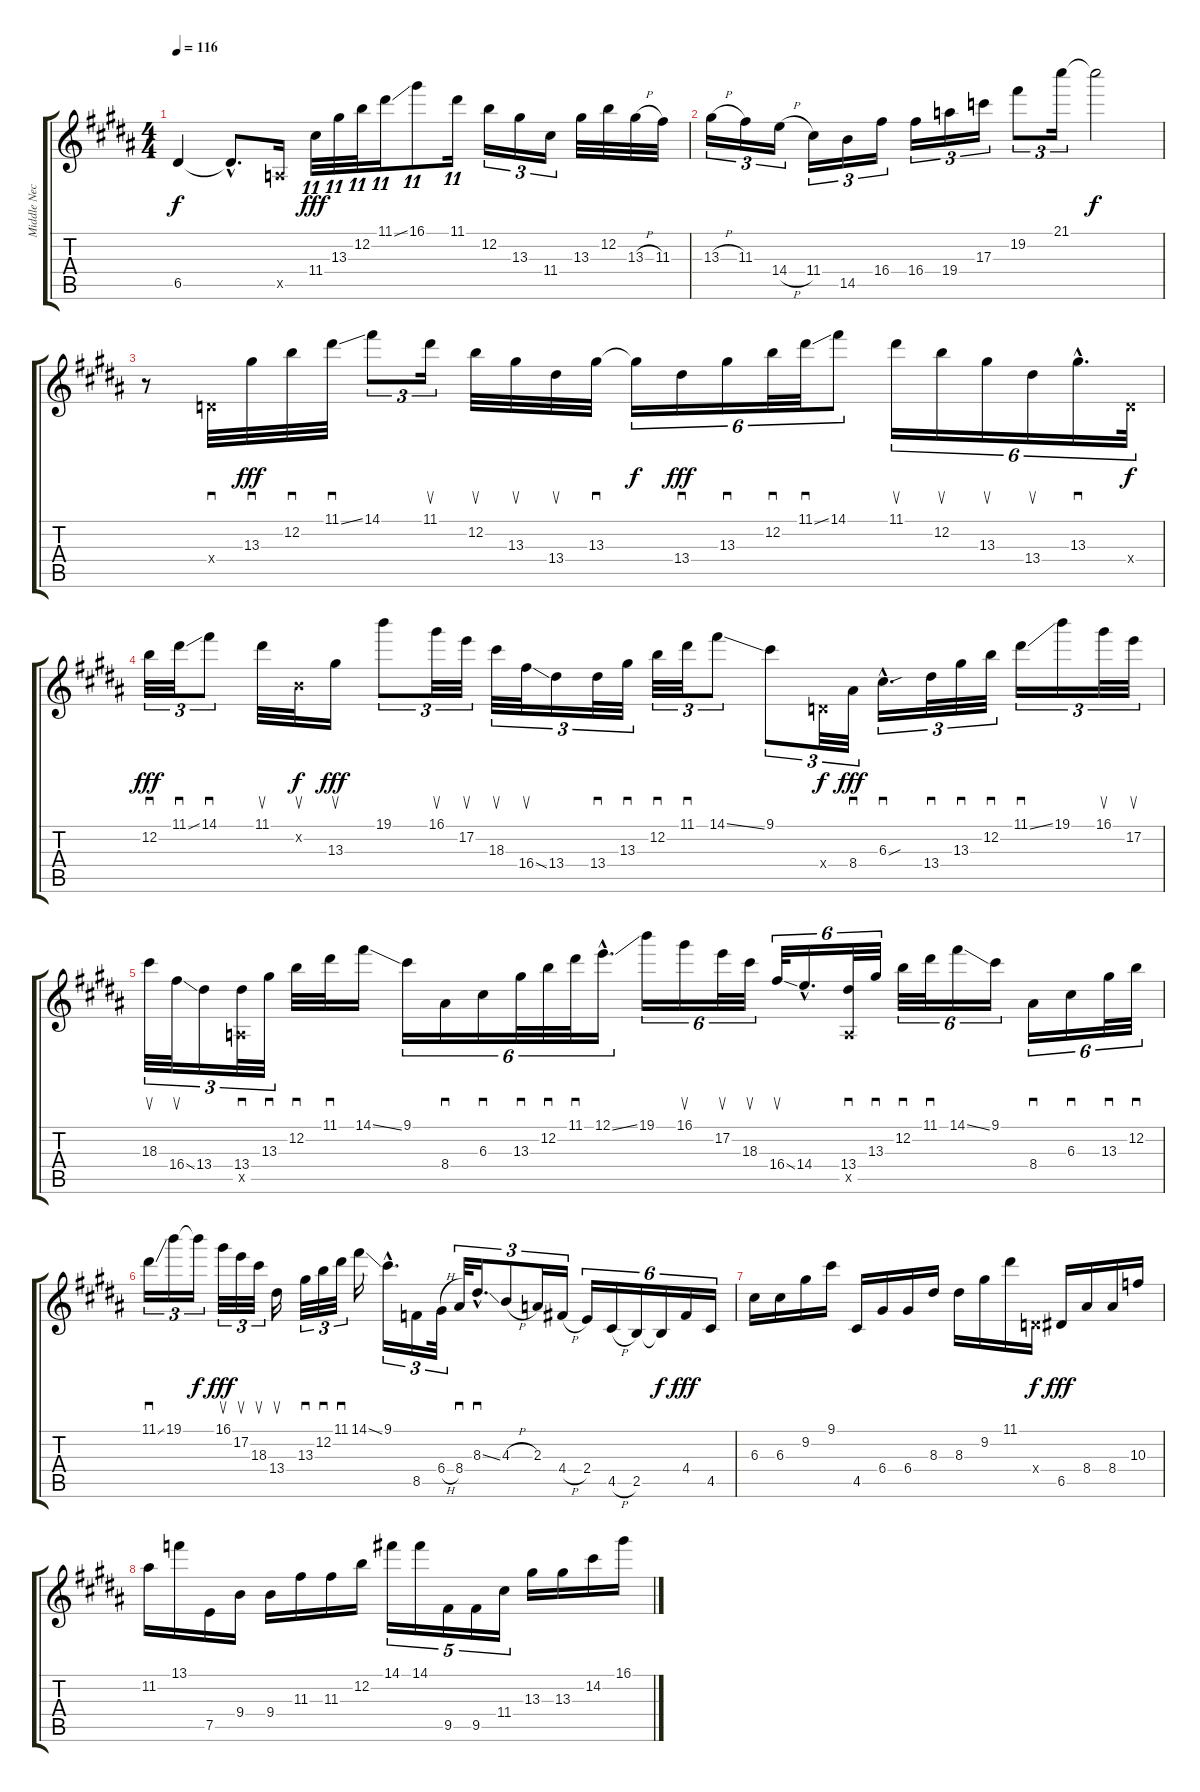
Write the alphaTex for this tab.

\track ("Middle Neck" "Middle Nec") {instrument overdrivenguitar}
\staff {score tabs}
\tuning (E4 B3 G3 D3 A2 E2) {hide}
\ts (4 4)
\tempo 116
\clef g2
\ks b
6.5{t}.4{dy f} 6.5{hac t}.8{d} 0.5{x}.16 11.4.32{tu (11 8) dy fff} 13.3.32{tu (11 8)} 12.2.32{tu (11 8)} 11.1{ss}.16{tu (11 8)} 16.1.8{tu (11 8)} 11.1.16{tu (11 8)} 12.2.16{tu (3 2)} 13.3.16{tu (3 2)} 11.4.16{tu (3 2)} 13.3.32 12.2.32 13.3{h}.32 11.3.32 |
13.3{h}.16{tu (3 2)} 11.3.16{tu (3 2)} 14.4{h}.16{tu (3 2)} 11.4.16{tu (3 2)} 14.5.16{tu (3 2)} 16.4.16{tu (3 2)} 16.4.16{tu (3 2)} 19.4.16{tu (3 2)} 17.3.16{tu (3 2)} 19.2.8{tu (3 2)} 21.1.16{tu (3 2)} 21.1{t}.2{dy f} |
r.8 0.4{x}.32{sd} 13.3.32{sd dy fff} 12.2.32{sd} 11.1{ss}.32{sd} 14.1.8{tu (3 2)} 11.1.16{su tu (3 2)} 12.2.32{su} 13.3.32{su} 13.4.32{su} 13.3.32{sd} 13.3{t}.16{tu (6 4) dy f} 13.4.16{sd tu (6 4) dy fff} 13.3.16{sd tu (6 4)} 12.2.32{sd tu (6 4)} 11.1{ss}.32{sd tu (6 4)} 14.1.8{tu (6 4)} 11.1.16{su tu (6 4)} 12.2.16{su tu (6 4)} 13.3.16{su tu (6 4)} 13.4.16{su tu (6 4)} 13.3{hac}.16{d sd tu (6 4)} 0.4{x}.32{tu (6 4) dy f} |
12.2.32{sd tu (3 2) dy fff} 11.1{ss}.32{sd tu (3 2)} 14.1.8{sd tu (3 2)} 11.1.32{su} 0.2{x}.32{su dy f} 13.3.16{su dy fff} 19.1.8{tu (3 2)} 16.1.32{su tu (3 2)} 17.2.32{su tu (3 2)} 18.3.32{su tu (3 2)} 16.4{ss}.32{su tu (3 2)} 13.4.16{tu (3 2)} 13.4.32{sd tu (3 2)} 13.3.32{sd tu (3 2)} 12.2.32{sd tu (3 2)} 11.1.32{sd tu (3 2)} 14.1{ss}.8{tu (3 2)} 9.1.8{tu (3 2)} 0.4{x}.32{tu (3 2) dy f} 8.4.32{sd tu (3 2) dy fff} 6.3{sou hac}.16{d sd tu (3 2)} 13.4.32{sd tu (3 2)} 13.3.32{sd tu (3 2)} 12.2.32{sd tu (3 2)} 11.1{ss}.16{sd tu (3 2)} 19.1.16{tu (3 2)} 16.1.32{su tu (3 2)} 17.2.32{su tu (3 2)} |
18.3.32{su tu (3 2)} 16.4{ss}.32{su tu (3 2)} 13.4.16{tu (3 2)} (13.4 0.5{x}).32{sd tu (3 2)} 13.3.32{sd tu (3 2)} 12.2.32{sd} 11.1.32{sd} 14.1{ss}.16 9.1.16{tu (6 4)} 8.4.16{sd tu (6 4)} 6.3.16{sd tu (6 4)} 13.3.32{sd tu (6 4)} 12.2.32{sd tu (6 4)} 11.1.32{sd tu (6 4)} 12.1{ss hac}.16{d tu (6 4)} 19.1.16{tu (6 4)} 16.1.16{su tu (6 4)} 17.2.32{su tu (6 4)} 18.3.32{su tu (6 4)} 16.4{ss}.32{su tu (6 4)} 14.4{hac}.16{d tu (6 4)} (13.4 0.5{x}).32{sd tu (6 4)} 13.3.32{sd tu (6 4)} 12.2.32{sd tu (6 4)} 11.1.32{sd tu (6 4)} 14.1{ss}.16{tu (6 4)} 9.1.16{tu (6 4)} 8.4.16{sd tu (6 4)} 6.3.16{sd tu (6 4)} 13.3.32{sd tu (6 4)} 12.2.32{sd tu (6 4)} |
11.1{ss}.16{sd tu (3 2)} 19.1.16{tu (3 2)} 19.1{t}.16{tu (3 2) dy f} 16.1.32{su tu (3 2) dy fff} 17.2.32{su tu (3 2)} 18.3.32{su tu (3 2)} 13.4.16{su} 13.3.32{sd tu (3 2)} 12.2.32{sd tu (3 2)} 11.1.32{sd tu (3 2)} 14.1{ss}.16 9.1{hac}.16{d tu (3 2)} 8.5.16{tu (3 2)} 6.4{h}.32{tu (3 2)} 8.4.32{sd tu (3 2)} 8.3{ss hac}.16{d sd tu (3 2)} 4.3{h}.8{tu (3 2)} 2.3.16{tu (3 2)} 4.4{h}.16{tu (3 2)} 2.4.16{tu (6 4)} 4.5{h}.16{tu (6 4)} 2.5.16{tu (6 4)} 2.5{t}.16{tu (6 4) dy f} 4.4.16{tu (6 4) dy fff} 4.5.16{tu (6 4)} |
6.3.16 6.3.16 9.2.16 9.1.16 4.5.16 6.4.16 6.4.16 8.3.16 8.3.16 9.2.16 11.1.16 0.4{x}.16{dy f} 6.5.16{dy fff} 8.4.16 8.4.16 10.3.16 |
11.2.16 13.1.16 7.5.16 9.4.16 9.4.16 11.3.16 11.3.16 12.2.16 14.1.16{tu (5 4)} 14.1.16{tu (5 4)} 9.5.16{tu (5 4)} 9.5.16{tu (5 4)} 11.4.16{tu (5 4)} 13.3.16 13.3.16 14.2.16 16.1.16
